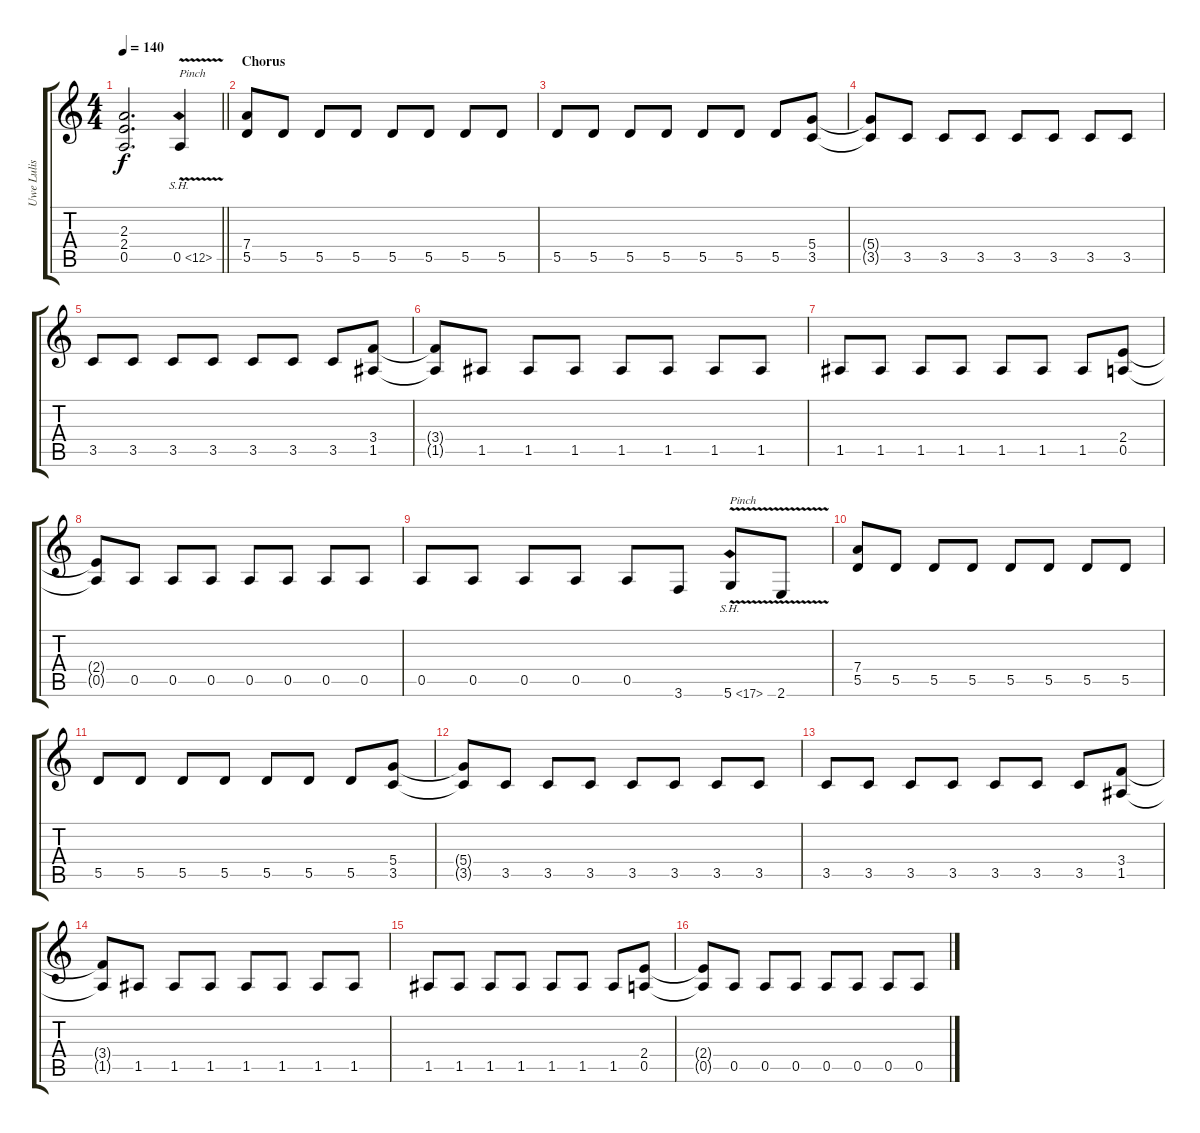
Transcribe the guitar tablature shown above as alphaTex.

\track ("Uwe Lulis" "Uwe Lulis") {instrument distortionguitar}
\staff {score tabs}
\tuning (E4 B3 G3 D3 A2 D2) {hide}
\ts (4 4)
\tempo 140
\clef g2
\barLineRight lightlight
\ks c
(2.3{t} 2.4{t} 0.5{t}).2{d dy f} 0.5{sh 12 v}.4{txt "Pinch"} |
\section ("" "Chorus")
(7.4 5.5).8 5.5.8 5.5.8 5.5.8 5.5.8 5.5.8 5.5.8 5.5.8 |
5.5.8 5.5.8 5.5.8 5.5.8 5.5.8 5.5.8 5.5.8 (5.4 3.5).8 |
(5.4{t} 3.5{t}).8 3.5.8 3.5.8 3.5.8 3.5.8 3.5.8 3.5.8 3.5.8 |
3.5.8 3.5.8 3.5.8 3.5.8 3.5.8 3.5.8 3.5.8 (3.4 1.5).8 |
(3.4{t} 1.5{t}).8 1.5.8 1.5.8 1.5.8 1.5.8 1.5.8 1.5.8 1.5.8 |
1.5.8 1.5.8 1.5.8 1.5.8 1.5.8 1.5.8 1.5.8 (2.4 0.5).8 |
(2.4{t} 0.5{t}).8 0.5.8 0.5.8 0.5.8 0.5.8 0.5.8 0.5.8 0.5.8 |
0.5.8 0.5.8 0.5.8 0.5.8 0.5.8 3.6.8 5.6{sh 12 v}.8{txt "Pinch"} 2.6{v}.8 |
(7.4 5.5).8 5.5.8 5.5.8 5.5.8 5.5.8 5.5.8 5.5.8 5.5.8 |
5.5.8 5.5.8 5.5.8 5.5.8 5.5.8 5.5.8 5.5.8 (5.4 3.5).8 |
(5.4{t} 3.5{t}).8 3.5.8 3.5.8 3.5.8 3.5.8 3.5.8 3.5.8 3.5.8 |
3.5.8 3.5.8 3.5.8 3.5.8 3.5.8 3.5.8 3.5.8 (3.4 1.5).8 |
(3.4{t} 1.5{t}).8 1.5.8 1.5.8 1.5.8 1.5.8 1.5.8 1.5.8 1.5.8 |
1.5.8 1.5.8 1.5.8 1.5.8 1.5.8 1.5.8 1.5.8 (2.4 0.5).8 |
(2.4{t} 0.5{t}).8 0.5.8 0.5.8 0.5.8 0.5.8 0.5.8 0.5.8 0.5.8
